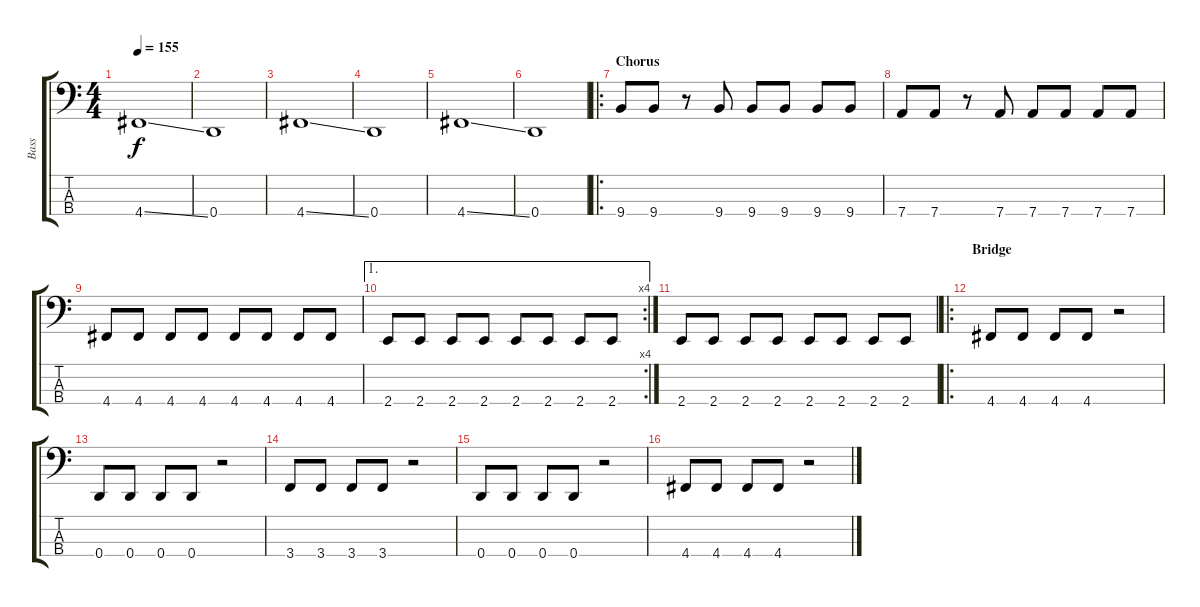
\track ("Bass" "Bass") {instrument electricbassfinger}
\staff {score tabs}
\tuning (G2 D2 A1 D1) {hide}
\ts (4 4)
\tempo 155
\clef f4
\ks c
4.4{ss}.1{dy f} |
0.4.1 |
4.4{ss}.1 |
0.4.1 |
4.4{ss}.1 |
0.4.1 |
\ro
\section ("" "Chorus")
9.4.8 9.4.8 r.8 9.4.8 9.4.8 9.4.8 9.4.8 9.4.8 |
7.4.8 7.4.8 r.8 7.4.8 7.4.8 7.4.8 7.4.8 7.4.8 |
4.4.8 4.4.8 4.4.8 4.4.8 4.4.8 4.4.8 4.4.8 4.4.8 |
\ae 1
\rc 4
2.4.8 2.4.8 2.4.8 2.4.8 2.4.8 2.4.8 2.4.8 2.4.8 |
2.4.8 2.4.8 2.4.8 2.4.8 2.4.8 2.4.8 2.4.8 2.4.8 |
\ro
\section ("" "Bridge")
4.4.8 4.4.8 4.4.8 4.4.8 r.2 |
0.4.8 0.4.8 0.4.8 0.4.8 r.2 |
3.4.8 3.4.8 3.4.8 3.4.8 r.2 |
0.4.8 0.4.8 0.4.8 0.4.8 r.2 |
4.4.8 4.4.8 4.4.8 4.4.8 r.2
